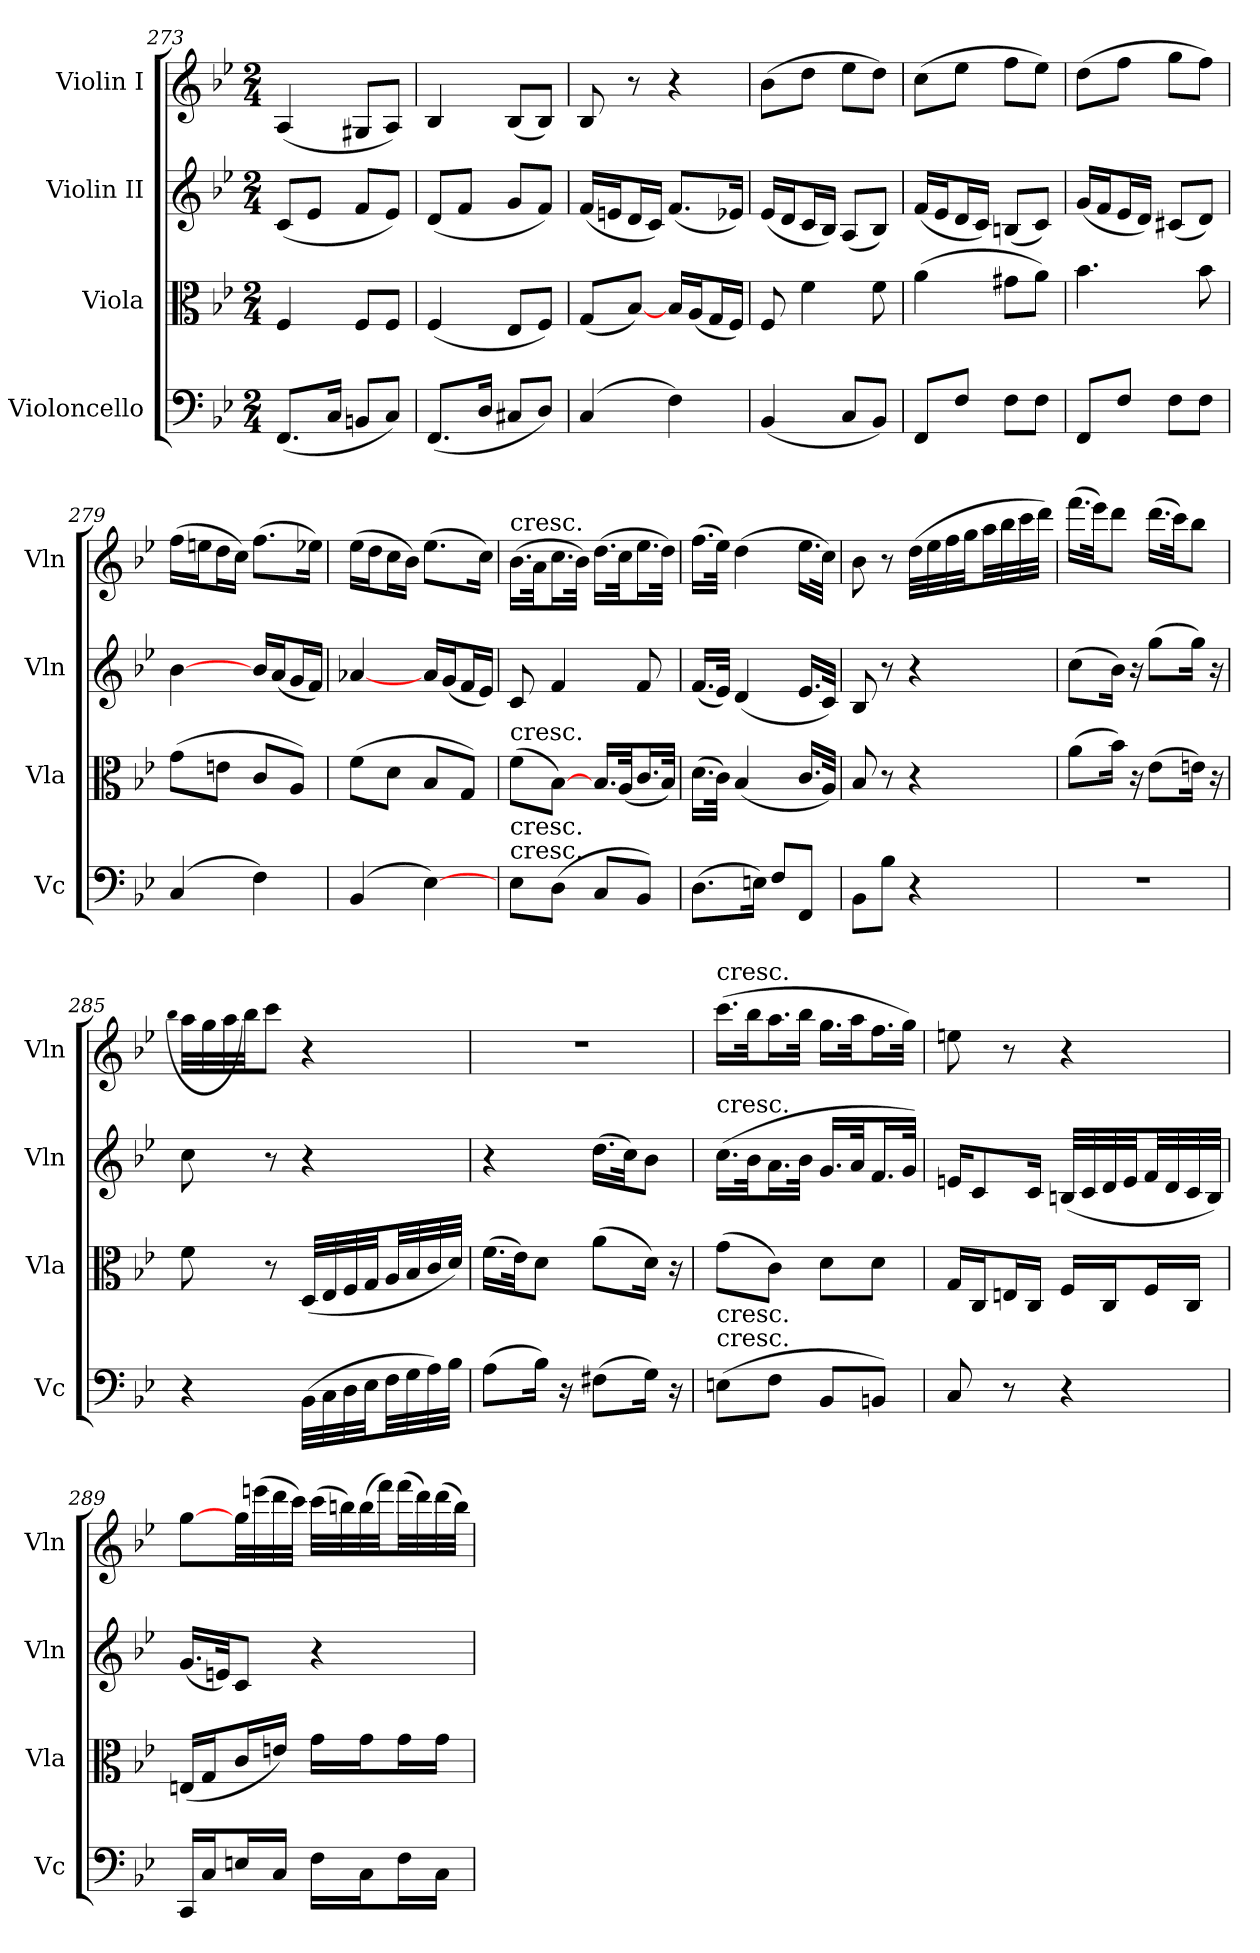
**kern	**kern	**kern	**kern
*part4	*part3	*part2	*part1
*staff4	*staff3	*staff2	*staff1
*I"Violoncello	*I"Viola	*I"Violin II	*I"Violin I
*I'Vc	*I'Vla	*I'Vln	*I'Vln
*clefF4	*clefC3	*clefG2	*clefG2
*k[b-e-]	*k[b-e-]	*k[b-e-]	*k[b-e-]
*B-:	*B-:	*B-:	*B-:
*M2/4	*M2/4	*M2/4	*M2/4
=273	=273	=273	=273
(8.FF/L	4F	(8c/L	(4A
.	.	8e-/J	.
16C/Jk	.	.	.
8BBn/L	8F/L	8f/L	8G#X/L
8C/J)	8F/J	8e-/J)	8A/J)
=274	=274	=274	=274
(8.FF/L	(4F	(8d/L	4B-
.	.	8f/J	.
16D/Jk	.	.	.
8C#X/L	8E-/L	8g/L	(8B-/L
8D/J)	8F/J)	8f/J)	8B-/J)
=275	=275	=275	=275
(4C	(8G/L	(16f/LL	8B-
.	.	16en/J	.
.	[8B-/J)	16d/L	8r
.	.	16c/JJ)	.
4F)	16B-/LL	(8.f/L	4r
.	(16A/J	.	.
.	16G/L	.	.
.	16F/JJ)	16e-X/Jk)	.
=276	=276	=276	=276
(4BB-	8F	(16e-/LL	(8b-\L
.	.	16d/J	.
.	4f	16c/L	8dd\J
.	.	16B-/JJ)	.
8C/L	.	(8A/L	8ee-\L
8BB-/J)	8f	8B-/J)	8dd\J)
=277	=277	=277	=277
8FF/L	(4a	(16f/LL	(8cc\L
.	.	16e-/J	.
8F/J	.	16d/L	8ee-\J
.	.	16c/JJ)	.
8F\L	8g#X\L	(8Bn/L	8ff\L
8F\J	8a\J)	8c/J)	8ee-\J)
=278	=278	=278	=278
8FF/L	4.b-	(16g/LL	(8dd\L
.	.	16f/J	.
8F/J	.	16e-/L	8ff\J
.	.	16d/JJ)	.
8F\L	.	(8c#X/L	8gg\L
8F\J	8b-	8d/J)	8ff\J)
=279	=279	=279	=279
(4C	(8g\L	[4b-	(16ff\LL
.	.	.	16een\J
.	8en\J	.	16dd\L
.	.	.	16cc\JJ)
4F)	8c/L	16b-/LL	(8.ff\L
.	.	(16a/J	.
.	8A/J)	16g/L	.
.	.	16f/JJ)	16ee-X\Jk)
=280	=280	=280	=280
(4BB-	(8f\L	[4a-X	(16ee-\LL
.	.	.	16dd\J
.	8d\J	.	16cc\L
.	.	.	16b-\JJ)
[4E-)	8B-/L	16a-/LL	(8.ee-\L
.	.	(16g/J	.
.	8G/J)	16f/L	.
.	.	16e-/JJ)	16cc\Jk)
=281	=281	=281	=281
!	!	!	!LO:TX:a:t=cresc.
!	!LO:TX:a:t=cresc.	!	!
!LO:TX:a:t=cresc.	!	!	!
!LO:TX:a:t=cresc.	!	!	!
8E-\L	(8f\L	8c	(16.b-\LL
.	.	.	32a\Jk
(8D\J	[8B-\J)	4f	16.cc\L
.	.	.	32b-\JJk)
8C/L	16.B-/LL	.	(16.dd\LL
.	(32A/Jk	.	32cc\Jk
8BB-/J)	16.c/L	8f	16.ee-\L
.	32B-/JJk)	.	32dd\JJk)
=282	=282	=282	=282
(8.D\L	(16.d\LL	(16.f/LL	(16.ff\LL
.	32c\JJk)	32e-/JJk)	32ee-\JJk)
.	(4B-	(4d	(4dd
16En\Jk)	.	.	.
8F/L	.	.	.
8FF/J	16.c/LL	16.e-/LL	16.ee-\LL
.	32A/JJk)	32c/JJk)	32cc\JJk)
=283	=283	=283	=283
8BB-\L	8B-	8B-	8b-
8B-\J	8r	8r	8r
4r	4r	4r	(32dd\LLL
.	.	.	32ee-\
.	.	.	32ff\
.	.	.	32gg\JJ
.	.	.	32aa\LL
.	.	.	32bb-\
.	.	.	32ccc\
.	.	.	32ddd\JJJ)
=284	=284	=284	=284
2r	(8a\L	(8cc\L	(16.fff\LL
.	.	.	32eee-\Jk)
.	16b-\Jk)	16b-\Jk)	8ddd\J
.	16r	16r	.
.	(8e-\L	(8gg\L	(16.ddd\LL
.	.	.	32ccc\Jk)
.	16en\Jk)	16gg\Jk)	8bb-\J
.	16r	16r	.
=285	=285	=285	=285
.	.	.	(qqbb-
4r	8f	8cc	32aa\LLL
.	.	.	32gg\
.	.	.	32aa\
.	.	.	32bb-\JJ)
.	8r	8r	8ccc\J
(32BB-\LLL	(32D/LLL	4r	4r
32C\	32E-/	.	.
32D\	32F/	.	.
32E-\JJ	32G/JJ	.	.
32F\LL	32A/LL	.	.
32G\	32B-/	.	.
32A\)	32c/	.	.
32B-\JJJ	32d/JJJ)	.	.
=286	=286	=286	=286
(8A\L	(16.f\LL	4r	2r
.	32e-\Jk)	.	.
16B-\Jk)	8d\J	.	.
16r	.	.	.
(8F#X\L	(8a\L	(16.dd\LL	.
.	.	32cc\Jk)	.
16G\Jk)	16d\Jk)	8b-\J	.
16r	16r	.	.
=287	=287	=287	=287
!	!	!	!LO:TX:a:t=cresc.
!	!	!LO:TX:a:t=cresc.	!
!LO:TX:a:t=cresc.	!	!	!
!LO:TX:a:t=cresc.	!	!	!
(8En\L	(8g\L	(16.cc\LL	(16.ccc\LL
.	.	32b-\Jk	32bb-\Jk
8F\J	8c\J)	16.a\L	16.aa\L
.	.	32b-\JJk	32bb-\JJk
8BB-/L	8d\L	16.g/LL	16.gg\LL
.	.	32a/Jk	32aa\Jk
8BBn/J)	8d\J	16.f/L	16.ff\L
.	.	32g/JJk)	32gg\JJk)
=288	=288	=288	=288
8C	16G/LL	16en/KL	8een
.	16C/J	8c/	.
8r	16En/L	.	8r
.	16C/JJ	16c/Jk	.
4r	16F/LL	(32Bn/LLL	4r
.	.	32c/	.
.	16C/J	32d/	.
.	.	32e/JJ	.
.	16F/L	32f/LL	.
.	.	32d/	.
.	16C/JJ	32c/	.
.	.	32B/JJJ)	.
=289	=289	=289	=289
16CC/LL	(16En/LL	(16.g/LL	[8gg\L
16C/J	16G/J	.	.
.	.	32en/Jk)	.
16En/L	16c/L	8c/J	32gg\LL
.	.	.	(32eeen\
16C/JJ	16en/JJ)	.	32ddd\
.	.	.	32ccc\JJJ)
16F\LL	16g\LL	4r	(32ccc\LLL
.	.	.	32bbn\)
16C\J	16g\J	.	(32bb\
.	.	.	32fff\JJ)
16F\L	16g\L	.	(32fff\LL
.	.	.	32ddd\)
16C\JJ	16g\JJ	.	(32ddd\
.	.	.	32bb\JJJ)
=	=	=	=
*-	*-	*-	*-
